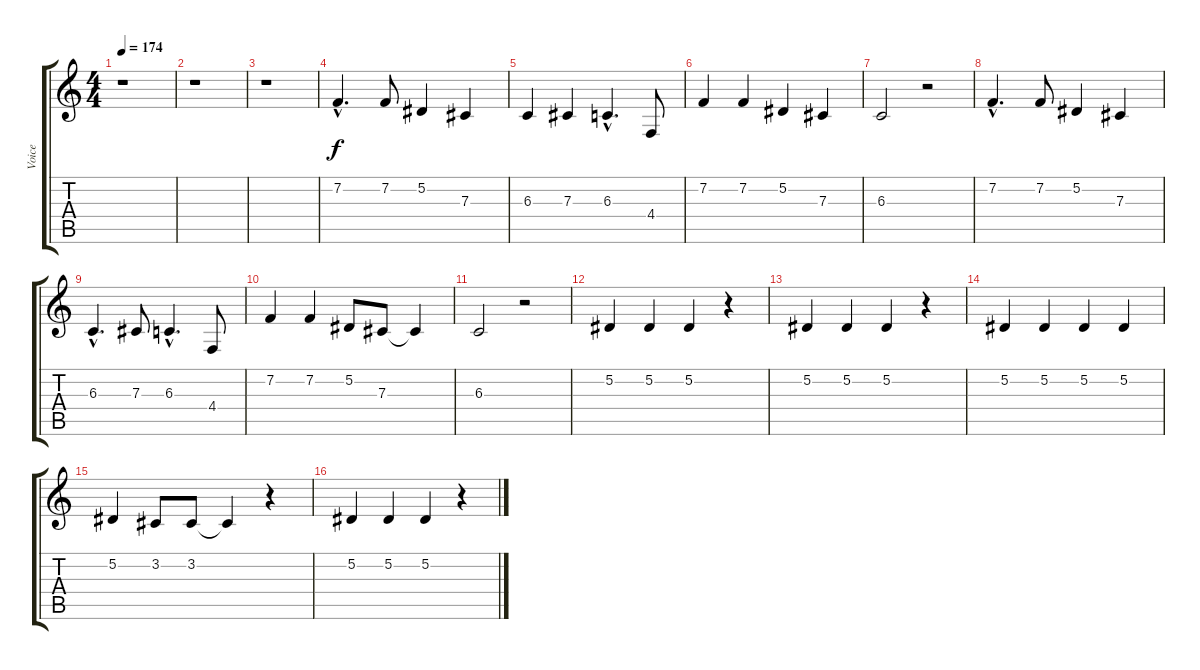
\track ("Voice" "Voice") {instrument trumpet}
\staff {score tabs}
\tuning (Eb4 Bb3 Gb3 Db3 Ab2 Eb2) {hide}
\ts (4 4)
\tempo 174
\clef g2
\ks c
r.1{dy f} |
r.1 |
r.1 |
7.2{hac}.4{d} 7.2.8 5.2.4 7.3.4 |
6.3.4 7.3.4 6.3{hac}.4{d} 4.4.8 |
7.2.4 7.2.4 5.2.4 7.3.4 |
6.3.2 r.2 |
7.2{hac}.4{d} 7.2.8 5.2.4 7.3.4 |
6.3{hac}.4{d} 7.3.8 6.3{hac}.4{d} 4.4.8 |
7.2.4 7.2.4 5.2.8 7.3.8 7.3{t}.4 |
6.3.2 r.2 |
5.2.4 5.2.4 5.2.4 r.4 |
5.2.4 5.2.4 5.2.4 r.4 |
5.2.4 5.2.4 5.2.4 5.2.4 |
5.2.4 3.2.8 3.2.8 3.2{t}.4 r.4 |
5.2.4 5.2.4 5.2.4 r.4
